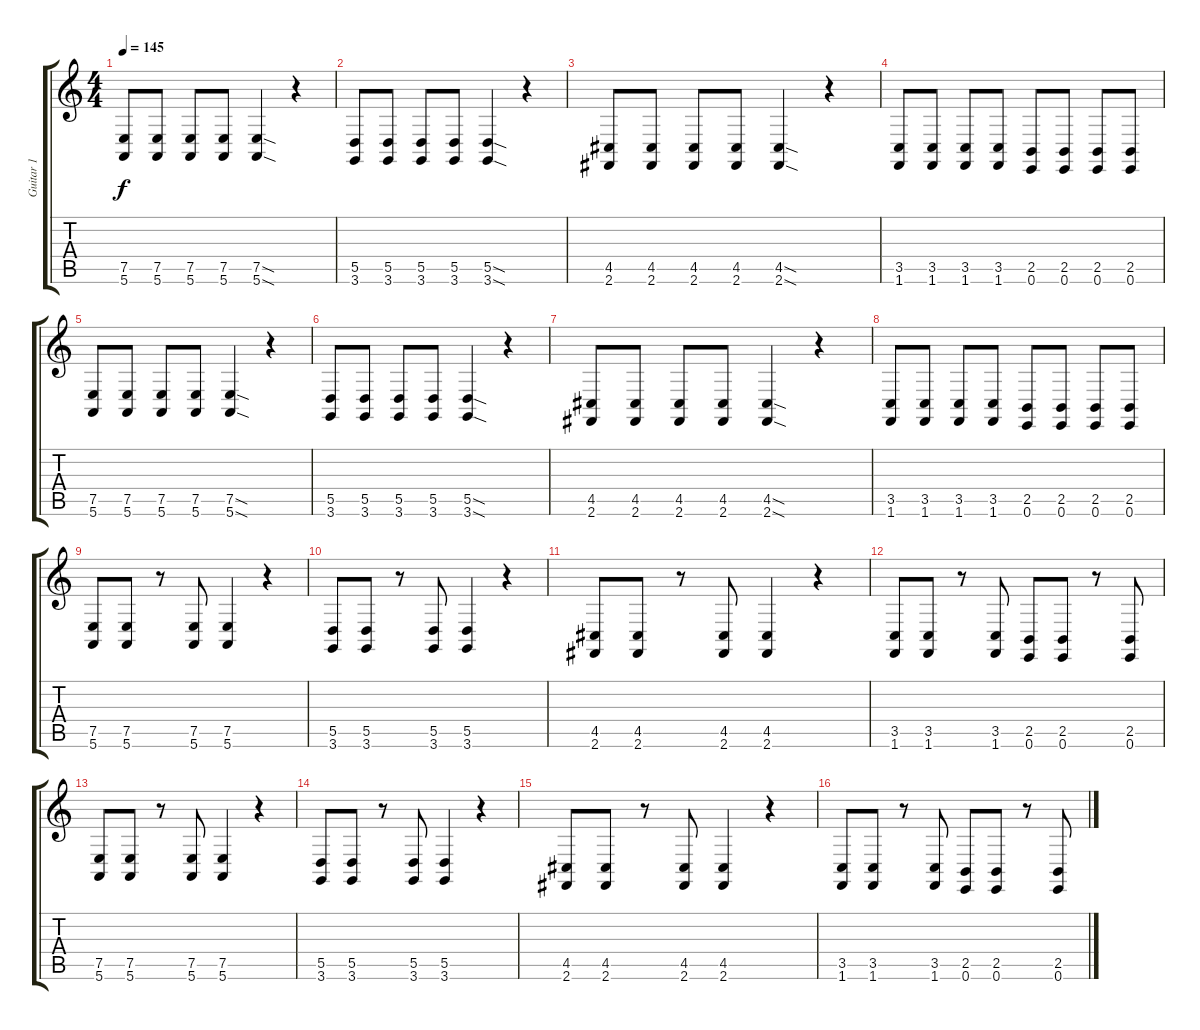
\track ("Guitar 1" "Guitar 1") {instrument lead1square}
\staff {score tabs}
\tuning (E4 B3 G3 D3 A2 E2) {hide}
\ts (4 4)
\tempo 145
\clef g2
\ks c
(7.5 5.6).8{dy f instrument lead1square} (7.5 5.6).8 (7.5 5.6).8 (7.5 5.6).8 (7.5{sod} 5.6{sod}).4 r.4 |
(5.5 3.6).8 (5.5 3.6).8 (5.5 3.6).8 (5.5 3.6).8 (5.5{sod} 3.6{sod}).4 r.4 |
(4.5 2.6).8 (4.5 2.6).8 (4.5 2.6).8 (4.5 2.6).8 (4.5{sod} 2.6{sod}).4 r.4 |
(3.5 1.6).8 (3.5 1.6).8 (3.5 1.6).8 (3.5 1.6).8 (2.5 0.6).8 (2.5 0.6).8 (2.5 0.6).8 (2.5 0.6).8 |
(7.5 5.6).8 (7.5 5.6).8 (7.5 5.6).8 (7.5 5.6).8 (7.5{sod} 5.6{sod}).4 r.4 |
(5.5 3.6).8 (5.5 3.6).8 (5.5 3.6).8 (5.5 3.6).8 (5.5{sod} 3.6{sod}).4 r.4 |
(4.5 2.6).8 (4.5 2.6).8 (4.5 2.6).8 (4.5 2.6).8 (4.5{sod} 2.6{sod}).4 r.4 |
(3.5 1.6).8 (3.5 1.6).8 (3.5 1.6).8 (3.5 1.6).8 (2.5 0.6).8 (2.5 0.6).8 (2.5 0.6).8 (2.5 0.6).8 |
(7.5 5.6).8 (7.5 5.6).8 r.8 (7.5 5.6).8 (7.5 5.6).4 r.4 |
(5.5 3.6).8 (5.5 3.6).8 r.8 (5.5 3.6).8 (5.5 3.6).4 r.4 |
(4.5 2.6).8 (4.5 2.6).8 r.8 (4.5 2.6).8 (4.5 2.6).4 r.4 |
(3.5 1.6).8 (3.5 1.6).8 r.8 (3.5 1.6).8 (2.5 0.6).8 (2.5 0.6).8 r.8 (2.5 0.6).8 |
(7.5 5.6).8 (7.5 5.6).8 r.8 (7.5 5.6).8 (7.5 5.6).4 r.4 |
(5.5 3.6).8 (5.5 3.6).8 r.8 (5.5 3.6).8 (5.5 3.6).4 r.4 |
(4.5 2.6).8 (4.5 2.6).8 r.8 (4.5 2.6).8 (4.5 2.6).4 r.4 |
(3.5 1.6).8 (3.5 1.6).8 r.8 (3.5 1.6).8 (2.5 0.6).8 (2.5 0.6).8 r.8 (2.5 0.6).8
